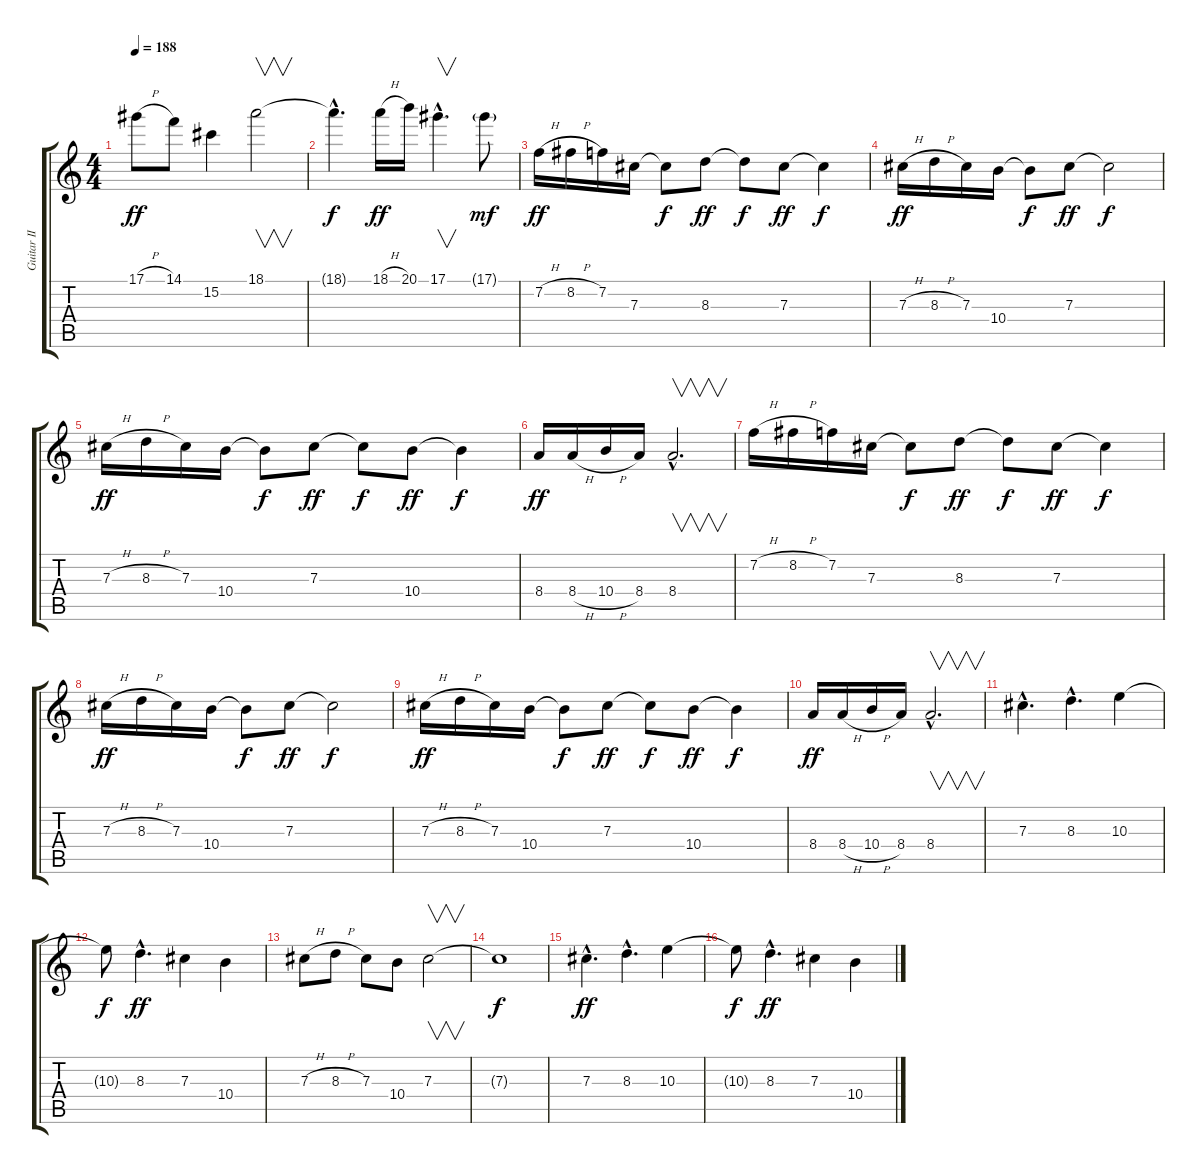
\track ("Guitar II" "Guitar II") {instrument overdrivenguitar}
\staff {score tabs}
\tuning (Eb4 Bb3 Gb3 Db3 Ab2 Eb2) {hide}
\ts (4 4)
\tempo 188
\clef g2
\ks c
17.1{h}.8{dy ff} 14.1.8 15.2.4 18.1.2{v} |
18.1{hac t}.4{d dy f} 18.1{h}.16{dy ff} 20.1.16 17.1{hac}.4{v d} 17.1{g}.8{dy mf} |
7.2{h}.16{dy ff} 8.2{h}.16 7.2.16 7.3.16 7.3{t}.8{dy f} 8.3.8{dy ff} 8.3{t}.8{dy f} 7.3.8{dy ff} 7.3{t}.4{dy f} |
7.3{h}.16{dy ff} 8.3{h}.16 7.3.16 10.4.16 10.4{t}.8{dy f} 7.3.8{dy ff} 7.3{t}.2{dy f} |
7.3{h}.16{dy ff} 8.3{h}.16 7.3.16 10.4.16 10.4{t}.8{dy f} 7.3.8{dy ff} 7.3{t}.8{dy f} 10.4.8{dy ff} 10.4{t}.4{dy f} |
8.4.16{dy ff} 8.4{h}.16 10.4{h}.16 8.4.16 8.4{hac}.2{v d} |
7.2{h}.16 8.2{h}.16 7.2.16 7.3.16 7.3{t}.8{dy f} 8.3.8{dy ff} 8.3{t}.8{dy f} 7.3.8{dy ff} 7.3{t}.4{dy f} |
7.3{h}.16{dy ff} 8.3{h}.16 7.3.16 10.4.16 10.4{t}.8{dy f} 7.3.8{dy ff} 7.3{t}.2{dy f} |
7.3{h}.16{dy ff} 8.3{h}.16 7.3.16 10.4.16 10.4{t}.8{dy f} 7.3.8{dy ff} 7.3{t}.8{dy f} 10.4.8{dy ff} 10.4{t}.4{dy f} |
8.4.16{dy ff} 8.4{h}.16 10.4{h}.16 8.4.16 8.4{hac}.2{v d} |
7.3{hac}.4{d} 8.3{hac}.4{d} 10.3.4 |
10.3{t}.8{dy f} 8.3{hac}.4{d dy ff} 7.3.4 10.4.4 |
7.3{h}.8 8.3{h}.8 7.3.8 10.4.8 7.3.2{v} |
7.3{t}.1{dy f} |
7.3{hac}.4{d dy ff} 8.3{hac}.4{d} 10.3.4 |
10.3{t}.8{dy f} 8.3{hac}.4{d dy ff} 7.3.4 10.4.4
